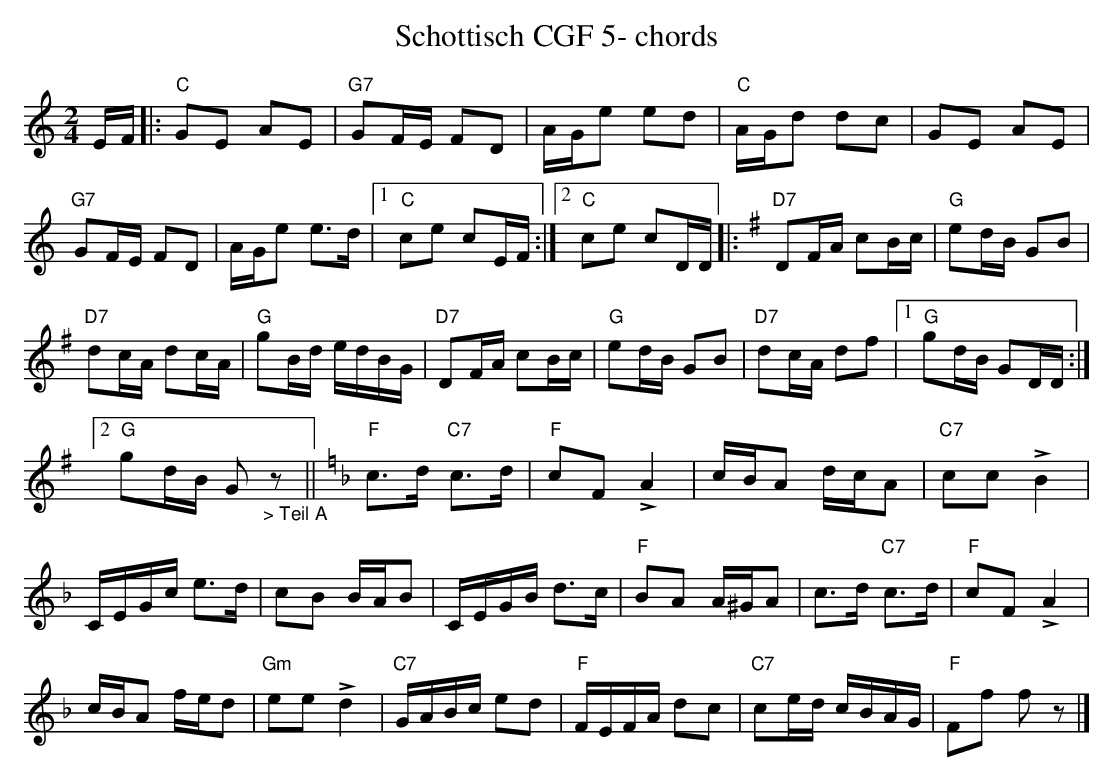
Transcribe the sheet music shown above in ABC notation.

X:1
T:Schottisch CGF 5- chords
M:2/4
L:1/16
K:Cmaj%%MIDI gchordon
EF |: "C"G2E2 A2E2 | "G7"G2FE F2D2 | AGe2 e2d2 | "C"AGd2 d2c2 | G2E2 A2E2 |
"G7"G2FE F2D2 | AGe2 e3d |1 "C"c2e2 c2EF :|2 "C"c2e2 c2DD |: [K:Gmaj] "D7"D2FA c2Bc | "G"e2dB G2B2 |
"D7"d2cA d2cA | "G"g2Bd edBG | "D7"D2FA c2Bc | "G"e2dB G2B2 | "D7"d2cA d2f2 |1 "G"g2dB G2DD :|2
"G"g2dB G2"_> Teil A"z2 || [K:Fmaj] "F"c3d "C7"c3d | "F"c2F2 !>!A4 | cBA2 dcA2 | "C7"c2c2 !>!B4 |
CEGc e3d | c2B2 BAB2 | CEGB d3c | "F"B2A2 A^GA2 | c3d "C7"c3d | "F"c2F2!>!A4 |
cBA2 fed2 | "Gm"e2e2 !>!d4 | "C7"GABc e2d2 | "F"FEFA d2c2 | "C7"c2ed cBAG | "F"F2f2 f2z2 |]
